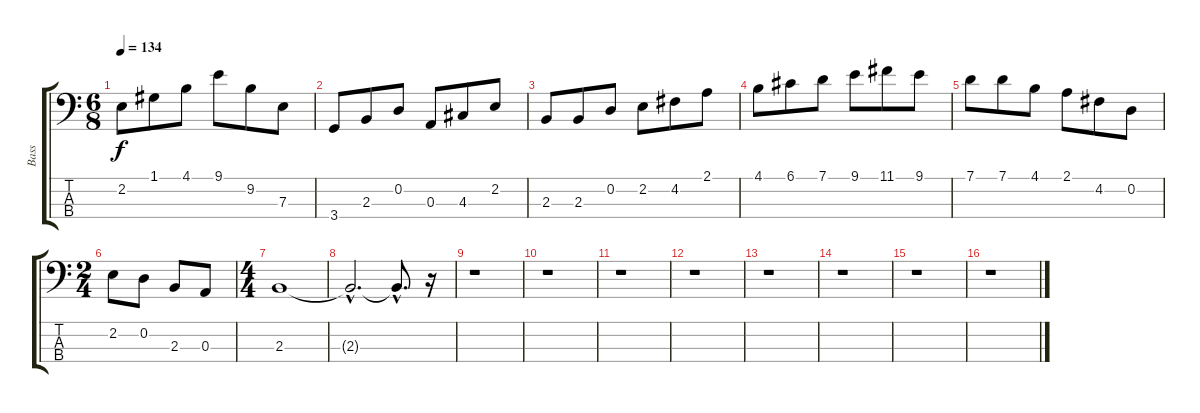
\track ("Bass" "Bass") {instrument electricbassfinger}
\staff {score tabs}
\tuning (G2 D2 A1 E1) {hide}
\ts (6 8)
\tempo 134
\clef f4
\ks c
2.2.8{dy f} 1.1.8 4.1.8 9.1.8 9.2.8 7.3.8 |
3.4.8 2.3.8 0.2.8 0.3.8 4.3.8 2.2.8 |
2.3.8 2.3.8 0.2.8 2.2.8 4.2.8 2.1.8 |
4.1.8 6.1.8 7.1.8 9.1.8 11.1.8 9.1.8 |
7.1.8 7.1.8 4.1.8 2.1.8 4.2.8 0.2.8 |
\ts (2 4)
2.2.8 0.2.8 2.3.8 0.3.8 |
\ts (4 4)
2.3.1 |
2.3{hac t}.2{d} 2.3{hac t}.8{d} r.16 |
r.1 |
r.1 |
r.1 |
r.1 |
r.1 |
r.1 |
r.1 |
r.1
